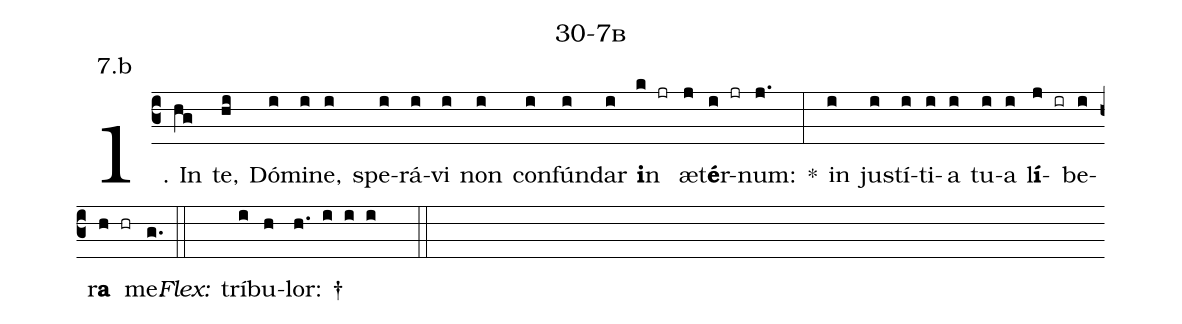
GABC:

name: 30-7b;
annotation: 7.b;
%%
(c3)1. In(hg) te,(hi) Dó(i)mi(i)ne,(i) spe(i)rá(i)vi(i) non(i) con(i)fún(i)dar(i) <b>i</b>n(k jr) æ(j)t<b>é</b>r(i jr)num:(j.) *(:) in(i) jus(i)tí(i)ti(i)a(i) tu(i)a(i) l<b>í</b>(j ir)be(i)r<b>a</b>(h hr) me.(g.) (::)
<i>Flex:</i>()  trí(i)bu(h)lor: †(h. i i i  ::)
